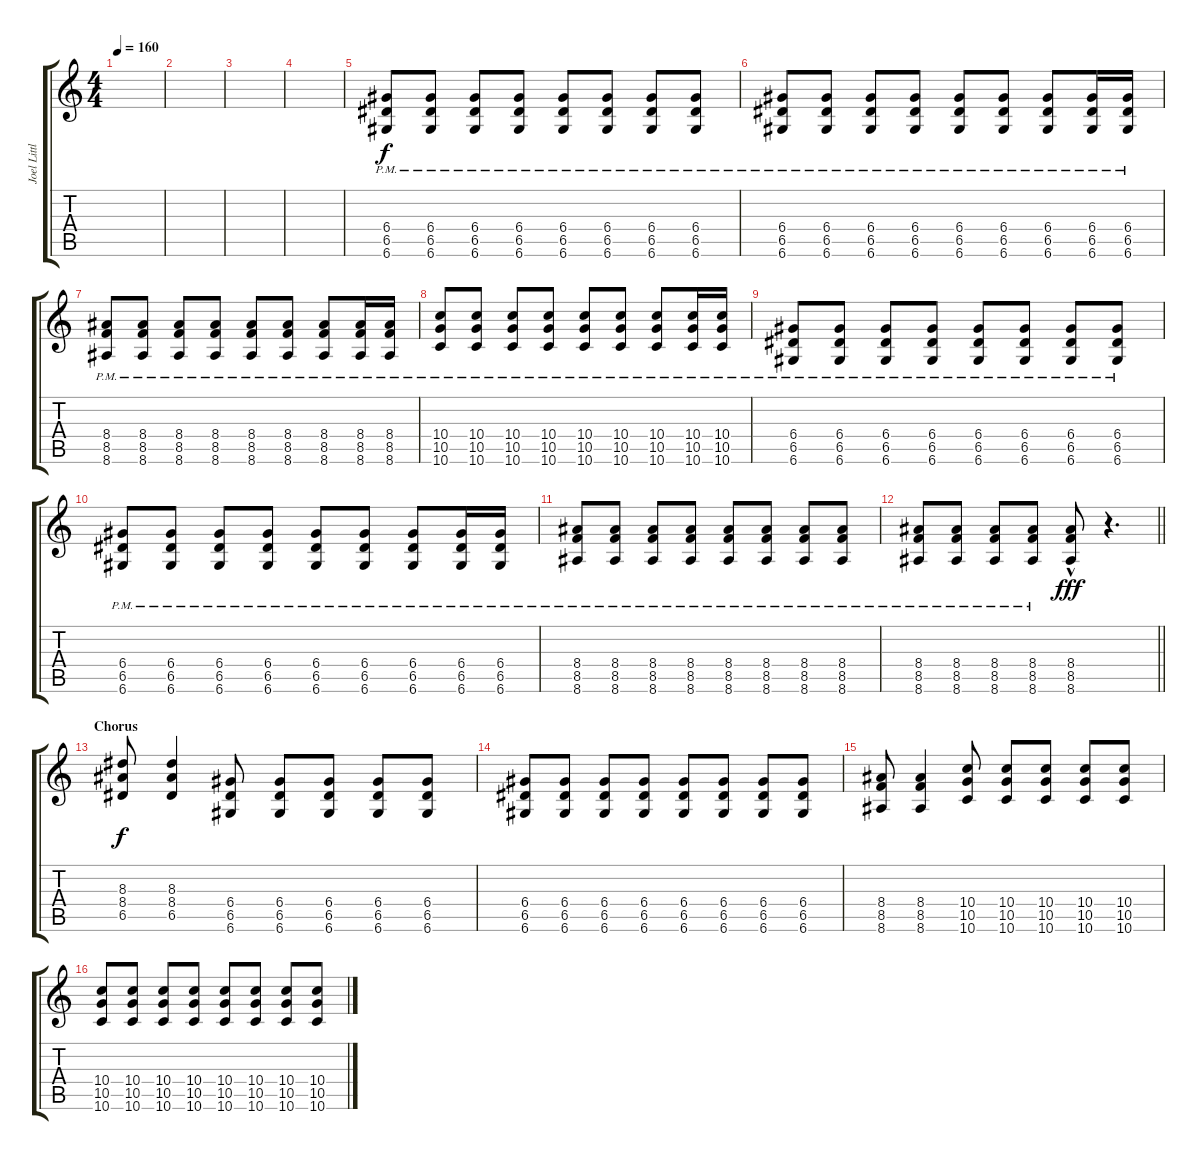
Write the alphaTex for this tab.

\track ("Joel Little" "Joel Littl") {instrument overdrivenguitar}
\staff {score tabs}
\tuning (E4 B3 G3 D3 A2 D2) {hide}
\ts (4 4)
\tempo 160
\clef g2
\ks c
|
|
|
|
(6.4{pm} 6.5{pm} 6.6{pm}).8{volume 6} (6.4{pm} 6.5{pm} 6.6{pm}).8 (6.4{pm} 6.5{pm} 6.6{pm}).8 (6.4{pm} 6.5{pm} 6.6{pm}).8 (6.4{pm} 6.5{pm} 6.6{pm}).8 (6.4{pm} 6.5{pm} 6.6{pm}).8 (6.4{pm} 6.5{pm} 6.6{pm}).8 (6.4{pm} 6.5{pm} 6.6{pm}).8 |
(6.4{pm} 6.5{pm} 6.6{pm}).8 (6.4{pm} 6.5{pm} 6.6{pm}).8 (6.4{pm} 6.5{pm} 6.6{pm}).8 (6.4{pm} 6.5{pm} 6.6{pm}).8 (6.4{pm} 6.5{pm} 6.6{pm}).8 (6.4{pm} 6.5{pm} 6.6{pm}).8 (6.4{pm} 6.5{pm} 6.6{pm}).8 (6.4{pm} 6.5{pm} 6.6{pm}).16 (6.4{pm} 6.5{pm} 6.6{pm}).16 |
(8.4{pm} 8.5{pm} 8.6{pm}).8 (8.4{pm} 8.5{pm} 8.6{pm}).8 (8.4{pm} 8.5{pm} 8.6{pm}).8 (8.4{pm} 8.5{pm} 8.6{pm}).8 (8.4{pm} 8.5{pm} 8.6{pm}).8 (8.4{pm} 8.5{pm} 8.6{pm}).8 (8.4{pm} 8.5{pm} 8.6{pm}).8 (8.4{pm} 8.5{pm} 8.6{pm}).16 (8.4{pm} 8.5{pm} 8.6{pm}).16 |
(10.4{pm} 10.5{pm} 10.6{pm}).8 (10.4{pm} 10.5{pm} 10.6{pm}).8 (10.4{pm} 10.5{pm} 10.6{pm}).8 (10.4{pm} 10.5{pm} 10.6{pm}).8 (10.4{pm} 10.5{pm} 10.6{pm}).8 (10.4{pm} 10.5{pm} 10.6{pm}).8 (10.4{pm} 10.5{pm} 10.6{pm}).8 (10.4{pm} 10.5{pm} 10.6{pm}).16 (10.4{pm} 10.5{pm} 10.6{pm}).16 |
(6.4{pm} 6.5{pm} 6.6{pm}).8 (6.4{pm} 6.5{pm} 6.6{pm}).8 (6.4{pm} 6.5{pm} 6.6{pm}).8 (6.4{pm} 6.5{pm} 6.6{pm}).8 (6.4{pm} 6.5{pm} 6.6{pm}).8 (6.4{pm} 6.5{pm} 6.6{pm}).8 (6.4{pm} 6.5{pm} 6.6{pm}).8 (6.4{pm} 6.5{pm} 6.6{pm}).8 |
(6.4{pm} 6.5{pm} 6.6{pm}).8 (6.4{pm} 6.5{pm} 6.6{pm}).8 (6.4{pm} 6.5{pm} 6.6{pm}).8 (6.4{pm} 6.5{pm} 6.6{pm}).8 (6.4{pm} 6.5{pm} 6.6{pm}).8 (6.4{pm} 6.5{pm} 6.6{pm}).8 (6.4{pm} 6.5{pm} 6.6{pm}).8 (6.4{pm} 6.5{pm} 6.6{pm}).16 (6.4{pm} 6.5{pm} 6.6{pm}).16 |
(8.4{pm} 8.5{pm} 8.6{pm}).8 (8.4{pm} 8.5{pm} 8.6{pm}).8 (8.4{pm} 8.5{pm} 8.6{pm}).8 (8.4{pm} 8.5{pm} 8.6{pm}).8 (8.4{pm} 8.5{pm} 8.6{pm}).8 (8.4{pm} 8.5{pm} 8.6{pm}).8 (8.4{pm} 8.5{pm} 8.6{pm}).8 (8.4{pm} 8.5{pm} 8.6{pm}).8 |
\barLineRight lightlight
(8.4{pm} 8.5{pm} 8.6{pm}).8 (8.4{pm} 8.5{pm} 8.6{pm}).8 (8.4{pm} 8.5{pm} 8.6{pm}).8 (8.4{pm} 8.5{pm} 8.6{pm}).8 (8.4{hac} 8.5{hac} 8.6{hac}).8{dy fff volume 14} r.4{d} |
\section ("" "Chorus")
(8.3 8.4 6.5).8{dy f} (8.3 8.4 6.5).4 (6.4 6.5 6.6).8 (6.4 6.5 6.6).8 (6.4 6.5 6.6).8 (6.4 6.5 6.6).8 (6.4 6.5 6.6).8 |
(6.4 6.5 6.6).8 (6.4 6.5 6.6).8 (6.4 6.5 6.6).8 (6.4 6.5 6.6).8 (6.4 6.5 6.6).8 (6.4 6.5 6.6).8 (6.4 6.5 6.6).8 (6.4 6.5 6.6).8 |
(8.4 8.5 8.6).8 (8.4 8.5 8.6).4 (10.4 10.5 10.6).8 (10.4 10.5 10.6).8 (10.4 10.5 10.6).8 (10.4 10.5 10.6).8 (10.4 10.5 10.6).8 |
(10.4 10.5 10.6).8 (10.4 10.5 10.6).8 (10.4 10.5 10.6).8 (10.4 10.5 10.6).8 (10.4 10.5 10.6).8 (10.4 10.5 10.6).8 (10.4 10.5 10.6).8 (10.4 10.5 10.6).8
